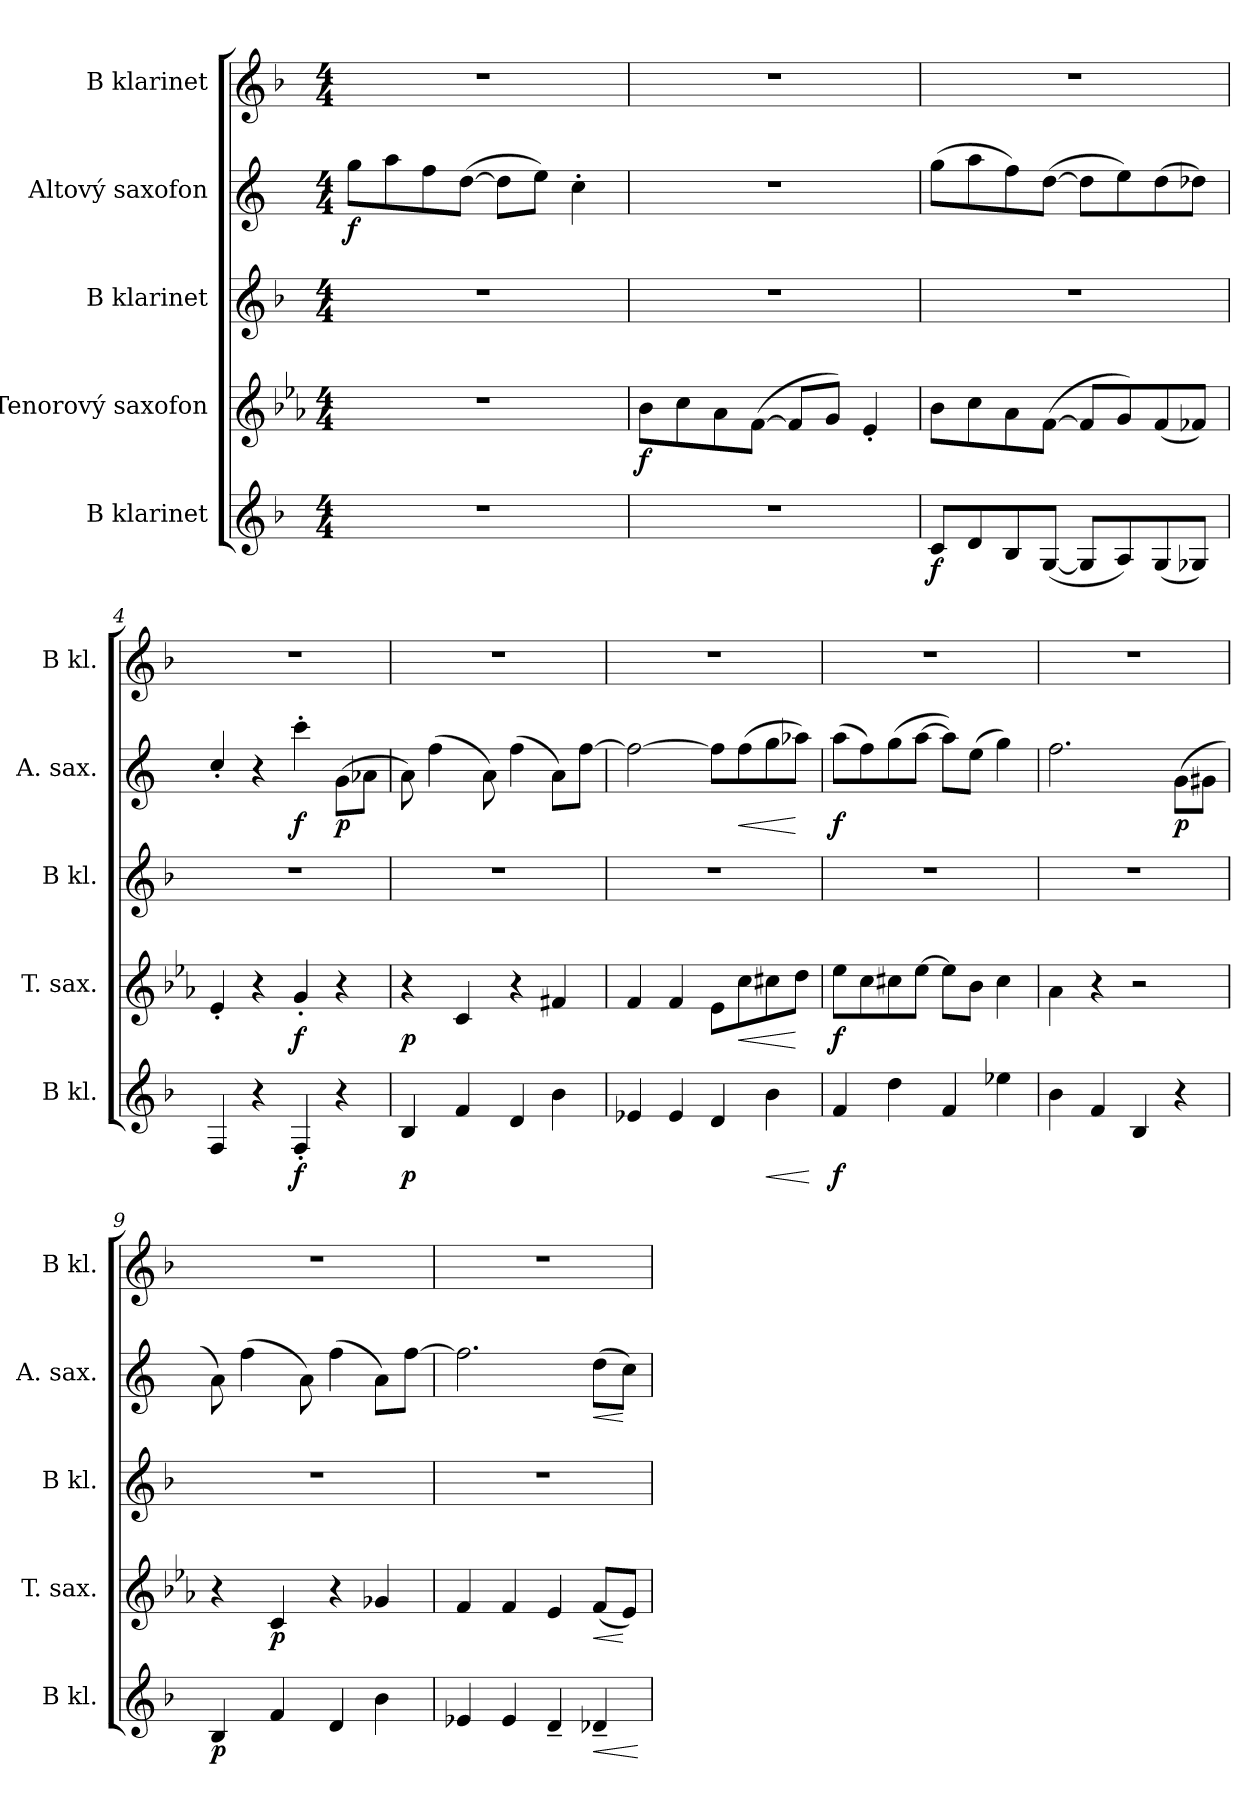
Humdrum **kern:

**kern	**dynam	**kern	**dynam	**kern	**kern	**dynam	**kern
*part5	*part5	*part4	*part4	*part3	*part2	*part2	*part1
*staff5	*staff5	*staff4	*staff4	*staff3	*staff2	*staff2	*staff1
*I"B klarinet	*	*I"Tenorový saxofon	*	*I"B klarinet	*I"Altový saxofon	*	*I"B klarinet
*I'B kl.	*	*I'T. sax.	*	*I'B kl.	*I'A. sax.	*	*I'B kl.
*clefG2	*	*clefG2	*	*clefG2	*clefG2	*	*clefG2
*ITrd1c2	*	*ITrd8c14	*	*ITrd1c2	*ITrd5c9	*	*ITrd1c2
*k[b-e-a-]	*	*k[b-e-a-]	*	*k[b-e-a-]	*k[b-e-a-]	*	*k[b-e-a-]
*M4/4	*	*M4/4	*	*M4/4	*M4/4	*	*M4/4
=1	=1	=1	=1	=1	=1	=1	=1
!	!	!	!	!	!	!LO:DY:b	!
1r	.	1r	.	1r	8b-\L	f	1r
.	.	.	.	.	8cc\	.	.
.	.	.	.	.	8a-\	.	.
.	.	.	.	.	(>[8f\J	.	.
.	.	.	.	.	8f\L]	.	.
.	.	.	.	.	8g\J)	.	.
.	.	.	.	.	4e-'\	.	.
=2	=2	=2	=2	=2	=2	=2	=2
!	!	!	!LO:DY:b	!	!	!	!
1r	.	8B-\L	f	1r	1r	.	1r
.	.	8c\	.	.	.	.	.
.	.	8A-\	.	.	.	.	.
.	.	(>[8F\J	.	.	.	.	.
.	.	8F/L]	.	.	.	.	.
.	.	8G/J)	.	.	.	.	.
.	.	4E-'/	.	.	.	.	.
=3	=3	=3	=3	=3	=3	=3	=3
!	!LO:DY:b	!	!	!	!	!	!
8B-/L	f	8B-\L	.	1r	(>8b-\L	.	1r
8c/	.	8c\	.	.	8cc\	.	.
8A-/	.	8A-\	.	.	8a-\)	.	.
(<[8F/J	.	(>[8F\J	.	.	(>[8f\J	.	.
8F/L]	.	8F/L]	.	.	8f\L]	.	.
8G/)	.	8G/)	.	.	8g\)	.	.
(<8F/	.	(<8F/	.	.	(>8f\	.	.
8F-X/J)	.	8F-X/J)	.	.	8f-X\J)	.	.
!!LO:LB:g=z
=4	=4	=4	=4	=4	=4	=4	=4
4E-/	.	4E-'/	.	1r	4e-'/	.	1r
4r	.	4r	.	.	4r	.	.
!	!LO:DY:b	!	!LO:DY:b	!	!	!LO:DY:b	!
4E-'/	f	4G'/	f	.	4ee-'\	f	.
!	!	!	!	!	!	!LO:DY:b	!
4r	.	4r	.	.	(>8B-\L	p	.
.	.	.	.	.	8c-X\J	.	.
=5	=5	=5	=5	=5	=5	=5	=5
!	!LO:DY:b	!	!LO:DY:b	!	!	!	!
4A-/	p	4r	p	1r	8c\)	.	1r
.	.	.	.	.	(>4a-\	.	.
4e-/	.	4C/	.	.	.	.	.
.	.	.	.	.	8c\)	.	.
4c/	.	4r	.	.	(>4a-\	.	.
4a-\	.	4F#X/	.	.	8c\L)	.	.
.	.	.	.	.	[8a-\J	.	.
=6	=6	=6	=6	=6	=6	=6	=6
4d-X/	.	4F/	.	1r	2a-\_	.	1r
4d-/	.	4F/	.	.	.	.	.
4c/	.	8E-\L	.	.	8a-\L]	.	.
!	!	!	!LO:HP:b	!	!	!LO:HP:b	!
.	.	8c\	<	.	(>8a-\	<	.
!	!LO:HP:b	!	!	!	!	!	!
4a-\	<	8c#X\	.	.	8b-\	.	.
.	.	8d\J	[	.	8cc-X\J)	[	.
.	[	.	.	.	.	.	.
=7	=7	=7	=7	=7	=7	=7	=7
!	!LO:DY:b	!	!LO:DY:b	!	!	!LO:DY:b	!
4e-/	f	8e-\L	f	1r	(>8cc\L	f	1r
.	.	8c\	.	.	8a-\)	.	.
4cc\	.	8c#X\	.	.	(>8b-\	.	.
.	.	[8e-\J	.	.	[8cc\J	.	.
4e-/	.	8e-\L]	.	.	8cc\L])	.	.
.	.	8B-\J	.	.	(>8g\J	.	.
4dd-X\	.	4c#\	.	.	4b-\)	.	.
!!LO:LB:g=z
=8	=8	=8	=8	=8	=8	=8	=8
4a-\	.	4A-\	.	1r	2.a-\	.	1r
4e-/	.	4r	.	.	.	.	.
4A-/	.	2r	.	.	.	.	.
!	!	!	!	!	!	!LO:DY:b	!
4r	.	.	.	.	(>8B-\L	p	.
.	.	.	.	.	8Bn\J	.	.
=9	=9	=9	=9	=9	=9	=9	=9
!	!LO:DY:b	!	!	!	!	!	!
4A-/	p	4r	.	1r	8c\)	.	1r
.	.	.	.	.	(>4a-\	.	.
!	!	!	!LO:DY:b	!	!	!	!
4e-/	.	4C/	p	.	.	.	.
.	.	.	.	.	8c\)	.	.
4c/	.	4r	.	.	(>4a-\	.	.
4a-\	.	4G-X/	.	.	8c\L)	.	.
.	.	.	.	.	[8a-\J	.	.
=10	=10	=10	=10	=10	=10	=10	=10
4d-X/	.	4F/	.	1r	2.a-\]	.	1r
4d-/	.	4F/	.	.	.	.	.
4c~/	.	4E-/	.	.	.	.	.
!	!LO:HP:b	!	!LO:HP:b	!	!	!LO:HP:b	!
4c-X~/	<	(<8F/L	<	.	(>8f\L	<	.
.	.	8E-/J)	[	.	8e-\J)	[	.
.	[	.	.	.	.	.	.
=	=	=	=	=	=	=	=
*-	*-	*-	*-	*-	*-	*-	*-
